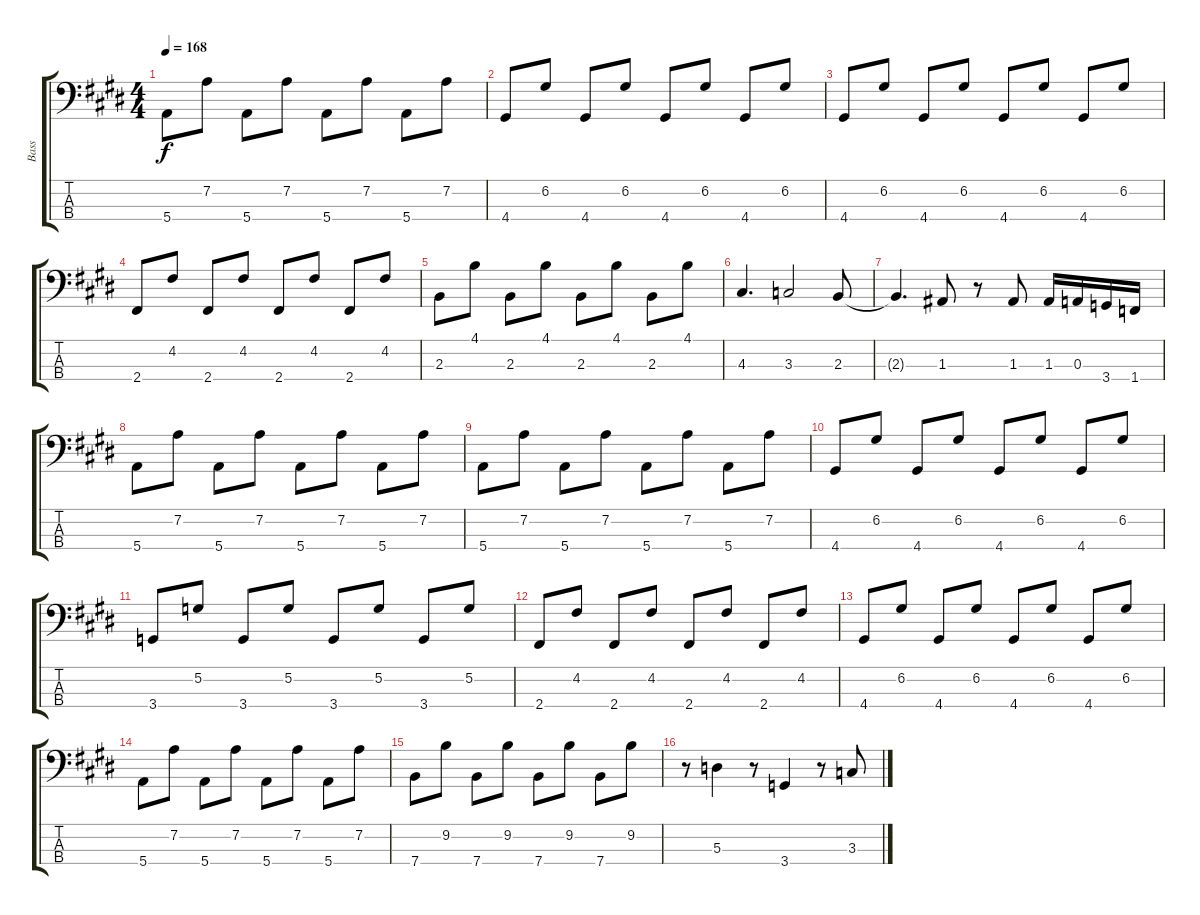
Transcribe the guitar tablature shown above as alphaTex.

\track ("Bass" "Bass") {instrument synthbass2}
\staff {score tabs}
\tuning (G2 D2 A1 E1) {hide}
\ts (4 4)
\tempo 168
\clef f4
\ks e
5.4.8{dy f} 7.2.8 5.4.8 7.2.8 5.4.8 7.2.8 5.4.8 7.2.8 |
4.4.8 6.2.8 4.4.8 6.2.8 4.4.8 6.2.8 4.4.8 6.2.8 |
4.4.8 6.2.8 4.4.8 6.2.8 4.4.8 6.2.8 4.4.8 6.2.8 |
2.4.8 4.2.8 2.4.8 4.2.8 2.4.8 4.2.8 2.4.8 4.2.8 |
2.3.8 4.1.8 2.3.8 4.1.8 2.3.8 4.1.8 2.3.8 4.1.8 |
4.3.4{d} 3.3.2 2.3.8 |
2.3{t}.4{d} 1.3.8 r.8 1.3.8 1.3.16 0.3.16 3.4.16 1.4.16 |
5.4.8 7.2.8 5.4.8 7.2.8 5.4.8 7.2.8 5.4.8 7.2.8 |
5.4.8 7.2.8 5.4.8 7.2.8 5.4.8 7.2.8 5.4.8 7.2.8 |
4.4.8 6.2.8 4.4.8 6.2.8 4.4.8 6.2.8 4.4.8 6.2.8 |
3.4.8 5.2.8 3.4.8 5.2.8 3.4.8 5.2.8 3.4.8 5.2.8 |
2.4.8 4.2.8 2.4.8 4.2.8 2.4.8 4.2.8 2.4.8 4.2.8 |
4.4.8 6.2.8 4.4.8 6.2.8 4.4.8 6.2.8 4.4.8 6.2.8 |
5.4.8 7.2.8 5.4.8 7.2.8 5.4.8 7.2.8 5.4.8 7.2.8 |
7.4.8 9.2.8 7.4.8 9.2.8 7.4.8 9.2.8 7.4.8 9.2.8 |
r.8 5.3.4 r.8 3.4.4 r.8 3.3.8
